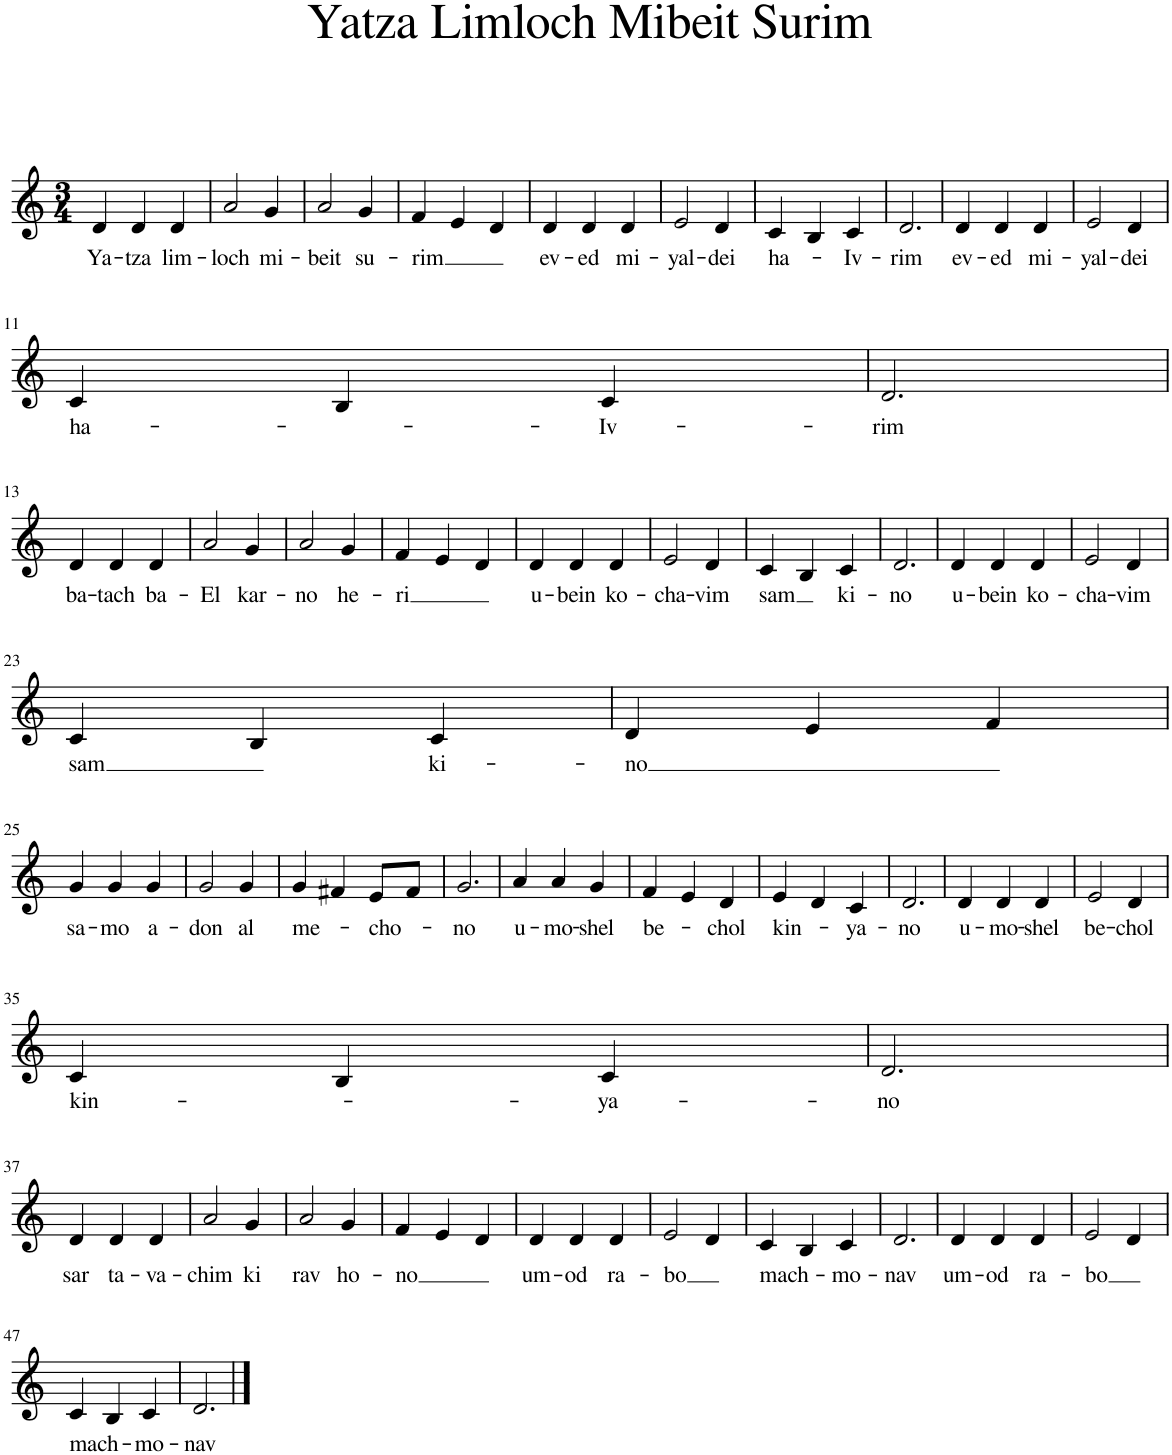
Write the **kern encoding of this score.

**kern	**text
*part1	*part1
*staff1	*staff1
*I"Trumpet in Bb	*
*I'Tpt. in Bb	*
*clefG2	*
*Trd1c2	*
*k[]	*
*M3/4	*
=1	=1
!	!LO:LY:b
4d/	Ya-
!	!LO:LY:b
4d/	-tza
!	!LO:LY:b
4d/	lim-
=2	=2
!	!LO:LY:b
2a/	-loch
!	!LO:LY:b
4g/	mi-
=3	=3
!	!LO:LY:b
2a/	-beit
!	!LO:LY:b
4g/	su-
=4	=4
!	!LO:LY:b
4f/	-rim
4e/	.
4d/	.
=5	=5
!	!LO:LY:b
4d/	ev-
!	!LO:LY:b
4d/	-ed
!	!LO:LY:b
4d/	mi-
=6	=6
!	!LO:LY:b
2e/	-yal-
!	!LO:LY:b
4d/	-dei
=7	=7
!	!LO:LY:b
4c/	ha-
4B/	.
!	!LO:LY:b
4c/	-Iv-
=8	=8
!	!LO:LY:b
2.d/	-rim
=9	=9
!	!LO:LY:b
4d/	ev-
!	!LO:LY:b
4d/	-ed
!	!LO:LY:b
4d/	mi-
=10	=10
!	!LO:LY:b
2e/	-yal-
!	!LO:LY:b
4d/	-dei
!!LO:LB:g=z
=11	=11
!	!LO:LY:b
4c/	ha-
4B/	.
!	!LO:LY:b
4c/	-Iv-
=12	=12
!	!LO:LY:b
2.d/	-rim
!!LO:LB:g=z
=13	=13
!	!LO:LY:b
4d/	ba-
!	!LO:LY:b
4d/	-tach
!	!LO:LY:b
4d/	ba-
=14	=14
!	!LO:LY:b
2a/	-El
!	!LO:LY:b
4g/	kar-
=15	=15
!	!LO:LY:b
2a/	-no
!	!LO:LY:b
4g/	he-
=16	=16
!	!LO:LY:b
4f/	-ri
4e/	.
4d/	.
=17	=17
!	!LO:LY:b
4d/	u-
!	!LO:LY:b
4d/	-bein
!	!LO:LY:b
4d/	ko-
=18	=18
!	!LO:LY:b
2e/	-cha-
!	!LO:LY:b
4d/	-vim
=19	=19
!	!LO:LY:b
4c/	sam
4B/	.
!	!LO:LY:b
4c/	ki-
=20	=20
!	!LO:LY:b
2.d/	-no
=21	=21
!	!LO:LY:b
4d/	u-
!	!LO:LY:b
4d/	-bein
!	!LO:LY:b
4d/	ko-
=22	=22
!	!LO:LY:b
2e/	-cha-
!	!LO:LY:b
4d/	-vim
!!LO:LB:g=z
=23	=23
!	!LO:LY:b
4c/	sam
4B/	.
!	!LO:LY:b
4c/	ki-
=24	=24
!	!LO:LY:b
4d/	-no
4e/	.
4f/	.
!!LO:LB:g=z
=25	=25
!	!LO:LY:b
4g/	sa-
!	!LO:LY:b
4g/	-mo
!	!LO:LY:b
4g/	a-
=26	=26
!	!LO:LY:b
2g/	-don
!	!LO:LY:b
4g/	al
=27	=27
!	!LO:LY:b
4g/	me-
4f#X/	.
!	!LO:LY:b
8e/L	-cho-
8f#/J	.
=28	=28
!	!LO:LY:b
2.g/	-no
=29	=29
!	!LO:LY:b
4a/	u-
!	!LO:LY:b
4a/	-mo-
!	!LO:LY:b
4g/	-shel
=30	=30
!	!LO:LY:b
4f/	be-
4e/	.
!	!LO:LY:b
4d/	-chol
=31	=31
!	!LO:LY:b
4e/	kin-
4d/	.
!	!LO:LY:b
4c/	-ya-
=32	=32
!	!LO:LY:b
2.d/	-no
=33	=33
!	!LO:LY:b
4d/	u-
!	!LO:LY:b
4d/	-mo-
!	!LO:LY:b
4d/	-shel
=34	=34
!	!LO:LY:b
2e/	be-
!	!LO:LY:b
4d/	-chol
!!LO:LB:g=z
=35	=35
!	!LO:LY:b
4c/	kin-
4B/	.
!	!LO:LY:b
4c/	-ya-
=36	=36
!	!LO:LY:b
2.d/	-no
!!LO:LB:g=z
=37	=37
!	!LO:LY:b
4d/	sar
!	!LO:LY:b
4d/	ta-
!	!LO:LY:b
4d/	-va-
=38	=38
!	!LO:LY:b
2a/	-chim
!	!LO:LY:b
4g/	ki
=39	=39
!	!LO:LY:b
2a/	rav
!	!LO:LY:b
4g/	ho-
=40	=40
!	!LO:LY:b
4f/	-no
4e/	.
4d/	.
=41	=41
!	!LO:LY:b
4d/	um-
!	!LO:LY:b
4d/	-od
!	!LO:LY:b
4d/	ra-
=42	=42
!	!LO:LY:b
2e/	-bo
4d/	.
=43	=43
!	!LO:LY:b
4c/	mach-
4B/	.
!	!LO:LY:b
4c/	-mo-
=44	=44
!	!LO:LY:b
2.d/	-nav
=45	=45
!	!LO:LY:b
4d/	um-
!	!LO:LY:b
4d/	-od
!	!LO:LY:b
4d/	ra-
=46	=46
!	!LO:LY:b
2e/	-bo
4d/	.
!!LO:LB:g=z
=47	=47
!	!LO:LY:b
4c/	mach-
4B/	.
!	!LO:LY:b
4c/	-mo-
=48	=48
!	!LO:LY:b
2.d/	-nav
==	==
*-	*-
